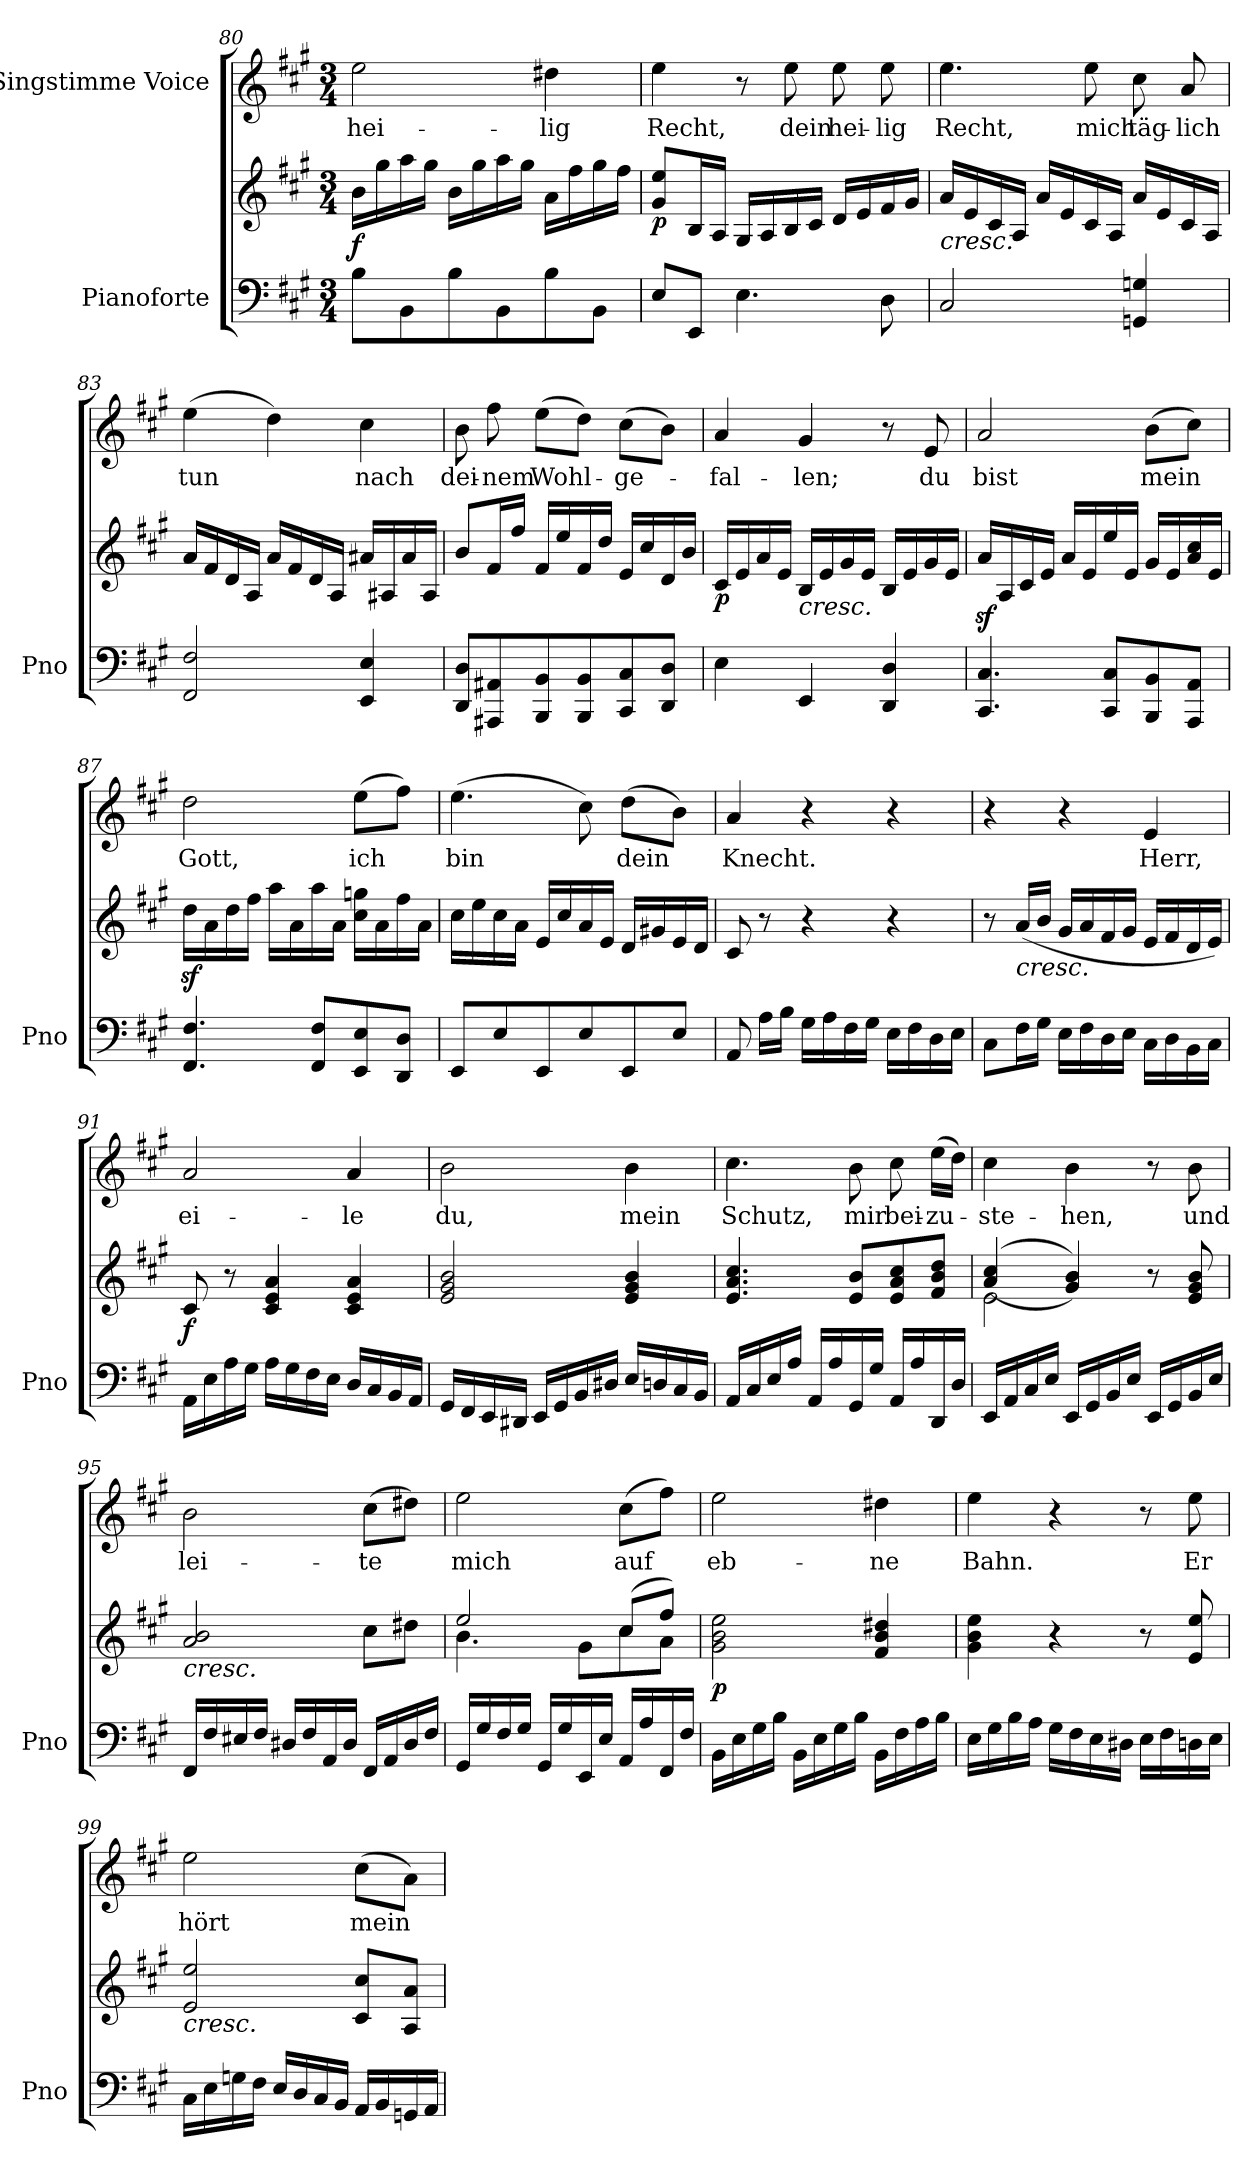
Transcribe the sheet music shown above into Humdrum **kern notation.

**kern	**kern	**dynam	**kern	**text
*part2	*part2	*part2	*part1	*part1
*staff3	*staff2	*staff2/3	*staff1	*staff1
*I"Pianoforte	*	*	*I"Singstimme Voice	*
*I'Pno	*	*	*	*
*clefF4	*clefG2	*	*clefG2	*
*k[f#c#g#]	*k[f#c#g#]	*	*k[f#c#g#]	*
*M3/4	*M3/4	*	*M3/4	*
=80	=80	=80	=80	=80
!	!	!LO:DY:b	!	!
8B\L	16b\LL	f	2ee\	hei-
.	16gg#\	.	.	.
8BB\	16aa\	.	.	.
.	16gg#\JJ	.	.	.
8B\	16b\LL	.	.	.
.	16gg#\	.	.	.
8BB\	16aa\	.	.	.
.	16gg#\JJ	.	.	.
8B\	16a\LL	.	4dd#X\	-lig
.	16ff#\	.	.	.
8BB\J	16gg#\	.	.	.
.	16ff#\JJ	.	.	.
=81	=81	=81	=81	=81
!	!	!LO:DY:b	!	!
8E/L	8g#/ 8ee/L	p	4ee\	Recht,
8EE/J	16B/L	.	.	.
.	16A/JJ	.	.	.
4.E\	16G#/LL	.	8r	.
.	16A/	.	.	.
.	16B/	.	8ee\	dein
.	16c#/JJ	.	.	.
.	16d/LL	.	8ee\	hei-
.	16e/	.	.	.
8D\	16f#/	.	8ee\	-lig
.	16g#/JJ	.	.	.
=82	=82	=82	=82	=82
!	!LO:TX:b:i:t=cresc.	!	!	!
2C#/	16a/LL	.	4.ee\	Recht,
.	16e/	.	.	.
.	16c#/	.	.	.
.	16A/JJ	.	.	.
.	16a/LL	.	.	.
.	16e/	.	.	.
.	16c#/	.	8ee\	mich
.	16A/JJ	.	.	.
4GGn/ 4Gn/	16a/LL	.	8cc#\	täg-
.	16e/	.	.	.
.	16c#/	.	8a/	-lich
.	16A/JJ	.	.	.
=83	=83	=83	=83	=83
2FF#/ 2F#/	16a/LL	.	(4ee\	tun
.	16f#/	.	.	.
.	16d/	.	.	.
.	16A/JJ	.	.	.
.	16a/LL	.	4dd\)	.
.	16f#/	.	.	.
.	16d/	.	.	.
.	16A/JJ	.	.	.
4EE/ 4E/	16a#X/LL	.	4cc#\	nach
.	16A#X/	.	.	.
.	16a#/	.	.	.
.	16A#/JJ	.	.	.
=84	=84	=84	=84	=84
8DD/ 8D/L	8b/L	.	8b\	dei-
8AAA#X/ 8AA#X/	16f#/L	.	8ff#\	-nem
.	16ff#/JJ	.	.	.
8BBB/ 8BB/	16f#/LL	.	(8ee\L	Wohl-
.	16ee/	.	.	.
8BBB/ 8BB/	16f#/	.	8dd\J)	.
.	16dd/JJ	.	.	.
8CC#/ 8C#/	16e/LL	.	(8cc#\L	-ge-
.	16cc#/	.	.	.
8DD/ 8D/J	16d/	.	8b\J)	.
.	16b/JJ	.	.	.
=85	=85	=85	=85	=85
!	!	!LO:DY:b	!	!
4E\	16c#/LL	p	4a/	-fal-
.	16e/	.	.	.
.	16a/	.	.	.
.	16e/JJ	.	.	.
!	!LO:TX:b:i:t=cresc.	!	!	!
4EE/	16B/LL	.	4g#/	-len;
.	16e/	.	.	.
.	16g#/	.	.	.
.	16e/JJ	.	.	.
4DD/ 4D/	16B/LL	.	8r	.
.	16e/	.	.	.
.	16g#/	.	8e/	du
.	16e/JJ	.	.	.
=86	=86	=86	=86	=86
4.CC#/ 4.C#/	16az</LL	.	2a/	bist
.	16A/	.	.	.
.	16c#/	.	.	.
.	16e/JJ	.	.	.
.	16a/LL	.	.	.
.	16e/	.	.	.
8CC#/ 8C#/L	16ee/	.	.	.
.	16e/JJ	.	.	.
8BBB/ 8BB/	16g#/LL	.	(8b\L	mein
.	16e/	.	.	.
8AAA/ 8AA/J	16a/ 16cc#/	.	8cc#\J)	.
.	16e/JJ	.	.	.
=87	=87	=87	=87	=87
4.FF#/ 4.F#/	16ddz<\LL	.	2dd\	Gott,
.	16a\	.	.	.
.	16dd\	.	.	.
.	16ff#\JJ	.	.	.
.	16aa\LL	.	.	.
.	16a\	.	.	.
8FF#/ 8F#/L	16aa\	.	.	.
.	16a\JJ	.	.	.
8EE/ 8E/	16cc#\ 16ggn\LL	.	(8ee\L	ich
.	16a\	.	.	.
8DD/ 8D/J	16ff#\	.	8ff#\J)	.
.	16a\JJ	.	.	.
=88	=88	=88	=88	=88
8EE/L	16cc#\LL	.	(4.ee\	bin
.	16ee\	.	.	.
8E/	16cc#\	.	.	.
.	16a\JJ	.	.	.
8EE/	16e/LL	.	.	.
.	16cc#/	.	.	.
8E/	16a/	.	8cc#\)	.
.	16e/JJ	.	.	.
8EE/	16d/LL	.	(8dd\L	dein
.	16g#X/	.	.	.
8E/J	16e/	.	8b\J)	.
.	16d/JJ	.	.	.
=89	=89	=89	=89	=89
8AA/	8c#/	.	4a/	Knecht.
16A\LL	8r	.	.	.
16B\JJ	.	.	.	.
16G#\LL	4r	.	4r	.
16A\	.	.	.	.
16F#\	.	.	.	.
16G#\JJ	.	.	.	.
16E\LL	4r	.	4r	.
16F#\	.	.	.	.
16D\	.	.	.	.
16E\JJ	.	.	.	.
=90	=90	=90	=90	=90
8C#\L	8r	.	4r	.
!	!LO:TX:b:i:t=cresc.	!	!	!
16F#\L	(16a/LL	.	.	.
16G#\JJ	16b/JJ	.	.	.
16E\LL	16g#/LL	.	4r	.
16F#\	16a/	.	.	.
16D\	16f#/	.	.	.
16E\JJ	16g#/JJ	.	.	.
16C#\LL	16e/LL	.	4e/	Herr,
16D\	16f#/	.	.	.
16BB\	16d/	.	.	.
16C#\JJ	16e/JJ)	.	.	.
=91	=91	=91	=91	=91
!	!	!LO:DY:b	!	!
16AA\LL	8c#/	f	2a/	ei-
16E\	.	.	.	.
16A\	8r	.	.	.
16G#\JJ	.	.	.	.
16A\LL	4c#/ 4e/ 4a/	.	.	.
16G#\	.	.	.	.
16F#\	.	.	.	.
16E\JJ	.	.	.	.
16D/LL	4c#/ 4e/ 4a/	.	4a/	-le
16C#/	.	.	.	.
16BB/	.	.	.	.
16AA/JJ	.	.	.	.
=92	=92	=92	=92	=92
16GG#/LL	2e/ 2g#/ 2b/	.	2b\	du,
16FF#/	.	.	.	.
16EE/	.	.	.	.
16DD#X/JJ	.	.	.	.
16EE/LL	.	.	.	.
16GG#/	.	.	.	.
16BB/	.	.	.	.
16D#X/JJ	.	.	.	.
16E/LL	4e/ 4g#/ 4b/	.	4b\	mein
16Dn/	.	.	.	.
16C#/	.	.	.	.
16BB/JJ	.	.	.	.
=93	=93	=93	=93	=93
16AA/LL	4.e/ 4.a/ 4.cc#/	.	4.cc#\	Schutz,
16C#/	.	.	.	.
16E/	.	.	.	.
16A/JJ	.	.	.	.
16AA/LL	.	.	.	.
16A/	.	.	.	.
16GG#/	8e/ 8b/L	.	8b\	mir
16G#/JJ	.	.	.	.
16AA/LL	8e/ 8a/ 8cc#/	.	8cc#\	bei-
16A/	.	.	.	.
16DD/	8f#/ 8b/ 8dd/J	.	(16ee\LL	-zu-
16D/JJ	.	.	16dd\JJ)	.
=94	=94	=94	=94	=94
*	*^	*	*	*
16EE/LL	((4a/ 4cc#/	2e\	.	4cc#\	-ste-
16AA/	.	.	.	.	.
16C#/	.	.	.	.	.
16E/JJ	.	.	.	.	.
16EE/LL	4g#/ 4b/))	.	.	4b\	-hen,
16GG#/	.	.	.	.	.
16BB/	.	.	.	.	.
16E/JJ	.	.	.	.	.
16EE/LL	8r	4ryy	.	8r	.
16GG#/	.	.	.	.	.
16BB/	8e/ 8g#/ 8b/	.	.	8b\	und
16E/JJ	.	.	.	.	.
*	*v	*v	*	*	*
=95	=95	=95	=95	=95
!	!LO:TX:b:i:t=cresc.	!	!	!
16FF#/LL	2a/ 2b/	.	2b\	lei-
16F#/	.	.	.	.
16E#X/	.	.	.	.
16F#/JJ	.	.	.	.
16D#X/LL	.	.	.	.
16F#/	.	.	.	.
16AA/	.	.	.	.
16D#/JJ	.	.	.	.
16FF#/LL	8cc#\L	.	(8cc#\L	-te
16AA/	.	.	.	.
16D#/	8dd#X\J	.	8dd#X\J)	.
16F#/JJ	.	.	.	.
=96	=96	=96	=96	=96
*	*^	*	*	*
16GG#/LL	2ee/	4.b\	.	2ee\	mich
16G#/	.	.	.	.	.
16F#/	.	.	.	.	.
16G#/JJ	.	.	.	.	.
16GG#/LL	.	.	.	.	.
16G#/	.	.	.	.	.
16EE/	.	8g#\L	.	.	.
16E/JJ	.	.	.	.	.
16AA/LL	(8cc#/L	8cc#\	.	(8cc#\L	auf
16A/	.	.	.	.	.
16FF#/	8ff#/J)	8a\J	.	8ff#\J)	.
16F#/JJ	.	.	.	.	.
*	*v	*v	*	*	*
=97	=97	=97	=97	=97
!	!	!LO:DY:b	!	!
16BB\LL	2g#\ 2b\ 2ee\	p	2ee\	eb-
16E\	.	.	.	.
16G#\	.	.	.	.
16B\JJ	.	.	.	.
16BB\LL	.	.	.	.
16E\	.	.	.	.
16G#\	.	.	.	.
16B\JJ	.	.	.	.
16BB\LL	4f#/ 4b/ 4dd#X/	.	4dd#X\	-ne
16F#\	.	.	.	.
16A\	.	.	.	.
16B\JJ	.	.	.	.
=98	=98	=98	=98	=98
16E\LL	4g#\ 4b\ 4ee\	.	4ee\	Bahn.
16G#\	.	.	.	.
16B\	.	.	.	.
16A\JJ	.	.	.	.
16G#\LL	4r	.	4r	.
16F#\	.	.	.	.
16E\	.	.	.	.
16D#X\JJ	.	.	.	.
16E\LL	8r	.	8r	.
16F#\	.	.	.	.
16Dn\	8e/ 8ee/	.	8ee\	Er
16E\JJ	.	.	.	.
=99	=99	=99	=99	=99
!	!LO:TX:b:i:t=cresc.	!	!	!
16C#\LL	2e/ 2ee/	.	2ee\	hört
16E\	.	.	.	.
16Gn\	.	.	.	.
16F#\JJ	.	.	.	.
16E/LL	.	.	.	.
16D/	.	.	.	.
16C#/	.	.	.	.
16BB/JJ	.	.	.	.
16AA/LL	8c#/ 8cc#/L	.	(8cc#\L	mein
16BB/	.	.	.	.
16GGn/	8A/ 8a/J	.	8a\J)	.
16AA/JJ	.	.	.	.
=	=	=	=	=
*-	*-	*-	*-	*-
